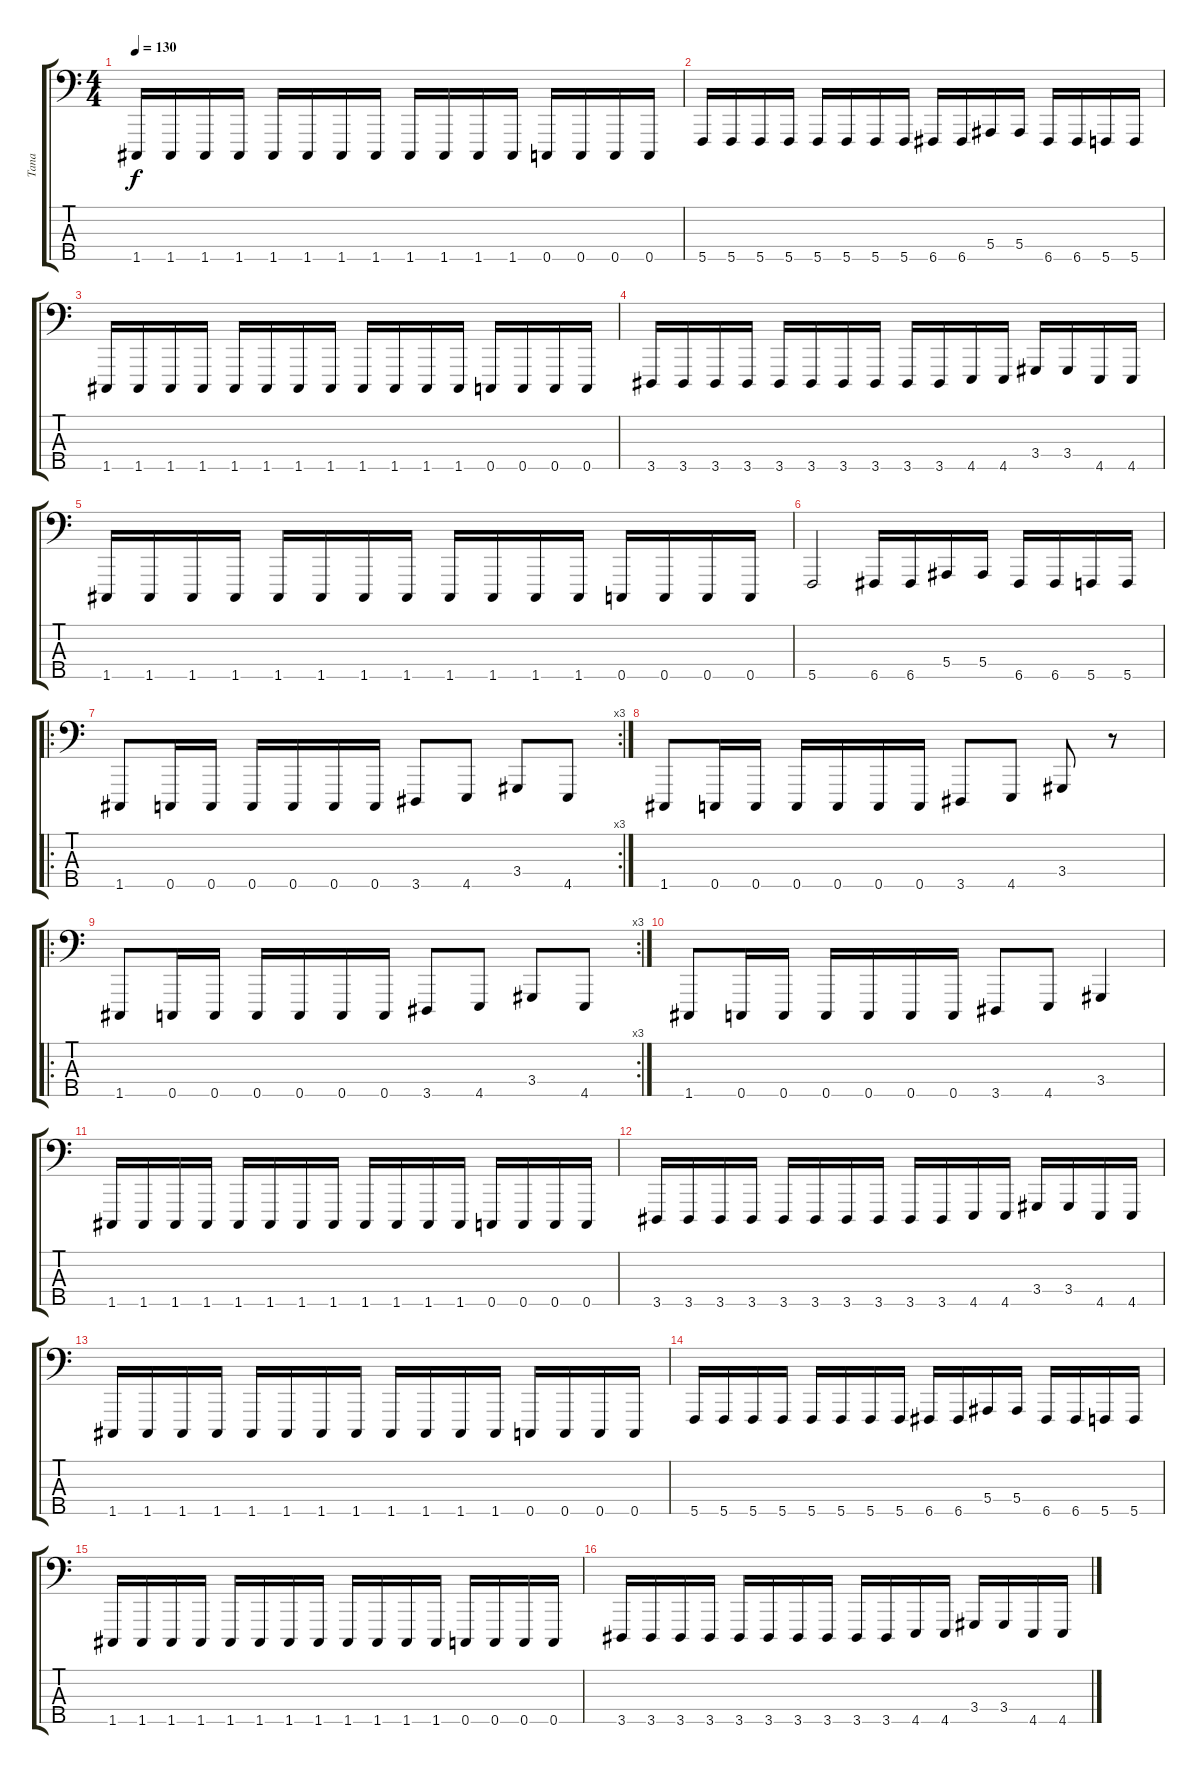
\track ("Tana" "Tana") {instrument electricbasspick}
\staff {score tabs}
\tuning (Ab1 Eb1 Bb0 F0 C0) {hide}
\ts (4 4)
\tempo 130
\clef f4
\ks c
1.5.16{dy f} 1.5.16 1.5.16 1.5.16 1.5.16 1.5.16 1.5.16 1.5.16 1.5.16 1.5.16 1.5.16 1.5.16 0.5.16 0.5.16 0.5.16 0.5.16 |
5.5.16 5.5.16 5.5.16 5.5.16 5.5.16 5.5.16 5.5.16 5.5.16 6.5.16 6.5.16 5.4.16 5.4.16 6.5.16 6.5.16 5.5.16 5.5.16 |
1.5.16 1.5.16 1.5.16 1.5.16 1.5.16 1.5.16 1.5.16 1.5.16 1.5.16 1.5.16 1.5.16 1.5.16 0.5.16 0.5.16 0.5.16 0.5.16 |
3.5.16 3.5.16 3.5.16 3.5.16 3.5.16 3.5.16 3.5.16 3.5.16 3.5.16 3.5.16 4.5.16 4.5.16 3.4.16 3.4.16 4.5.16 4.5.16 |
1.5.16 1.5.16 1.5.16 1.5.16 1.5.16 1.5.16 1.5.16 1.5.16 1.5.16 1.5.16 1.5.16 1.5.16 0.5.16 0.5.16 0.5.16 0.5.16 |
5.5.2 6.5.16 6.5.16 5.4.16 5.4.16 6.5.16 6.5.16 5.5.16 5.5.16 |
\ro
\rc 3
1.5.8 0.5.16 0.5.16 0.5.16 0.5.16 0.5.16 0.5.16 3.5.8 4.5.8 3.4.8 4.5.8 |
1.5.8 0.5.16 0.5.16 0.5.16 0.5.16 0.5.16 0.5.16 3.5.8 4.5.8 3.4.8 r.8 |
\ro
\rc 3
1.5.8 0.5.16 0.5.16 0.5.16 0.5.16 0.5.16 0.5.16 3.5.8 4.5.8 3.4.8 4.5.8 |
1.5.8 0.5.16 0.5.16 0.5.16 0.5.16 0.5.16 0.5.16 3.5.8 4.5.8 3.4.4 |
1.5.16 1.5.16 1.5.16 1.5.16 1.5.16 1.5.16 1.5.16 1.5.16 1.5.16 1.5.16 1.5.16 1.5.16 0.5.16 0.5.16 0.5.16 0.5.16 |
3.5.16 3.5.16 3.5.16 3.5.16 3.5.16 3.5.16 3.5.16 3.5.16 3.5.16 3.5.16 4.5.16 4.5.16 3.4.16 3.4.16 4.5.16 4.5.16 |
1.5.16 1.5.16 1.5.16 1.5.16 1.5.16 1.5.16 1.5.16 1.5.16 1.5.16 1.5.16 1.5.16 1.5.16 0.5.16 0.5.16 0.5.16 0.5.16 |
5.5.16 5.5.16 5.5.16 5.5.16 5.5.16 5.5.16 5.5.16 5.5.16 6.5.16 6.5.16 5.4.16 5.4.16 6.5.16 6.5.16 5.5.16 5.5.16 |
1.5.16 1.5.16 1.5.16 1.5.16 1.5.16 1.5.16 1.5.16 1.5.16 1.5.16 1.5.16 1.5.16 1.5.16 0.5.16 0.5.16 0.5.16 0.5.16 |
3.5.16 3.5.16 3.5.16 3.5.16 3.5.16 3.5.16 3.5.16 3.5.16 3.5.16 3.5.16 4.5.16 4.5.16 3.4.16 3.4.16 4.5.16 4.5.16
